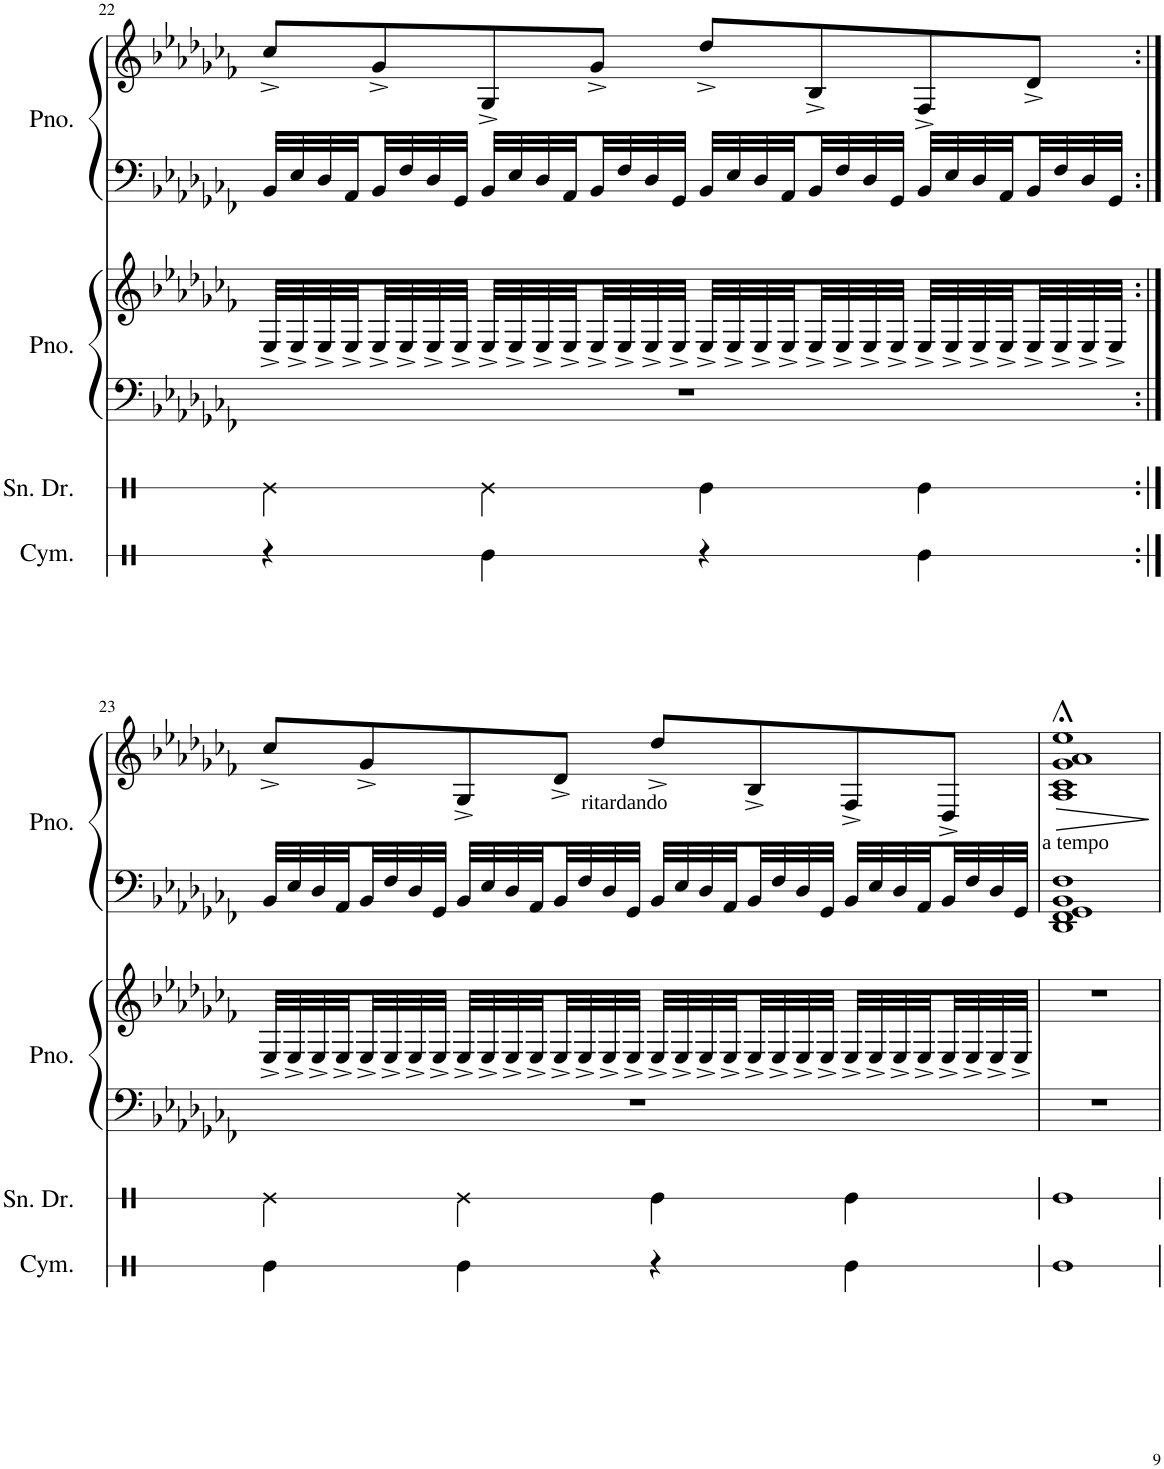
**kern	**kern	**kern	**kern	**kern	**kern	**dynam
*part4	*part3	*part2	*part2	*part1	*part1	*part1
*staff6	*staff5	*staff4	*staff3	*staff2	*staff1	*staff1/2
*I"Cymbal	*I"Snare Drum	*I"Piano	*	*I"Piano	*	*
*I'Cym.	*I'Sn. Dr.	*I'Pno.	*	*I'Pno.	*	*
!!LO:PB:g=z
*clefX	*clefX	*clefF4	*clefG2	*clefF4	*clefG2	*
*k[]	*k[]	*k[b-e-a-d-g-c-f-]	*k[b-e-a-d-g-c-f-]	*k[b-e-a-d-g-c-f-]	*k[b-e-a-d-g-c-f-]	*
*M4/4	*M4/4	*M4/4	*M4/4	*M4/4	*M4/4	*
=22	=22	=22	=22	=22	=22	=22
4r	4Re\	1r	32E-^/LLL	32BB-/LLL	8cc-^/L	.
.	.	.	32E-^/	32E-/	.	.
.	.	.	32E-^/	32D-/	.	.
.	.	.	32E-^/	32AA-/	.	.
.	.	.	32E-^/	32BB-/	8g-^/	.
.	.	.	32E-^/	32F-/	.	.
.	.	.	32E-^/	32D-/	.	.
.	.	.	32E-^/JJJ	32GG-/JJJ	.	.
4Re\	4Re\	.	32E-^/LLL	32BB-/LLL	8G-^/	.
.	.	.	32E-^/	32E-/	.	.
.	.	.	32E-^/	32D-/	.	.
.	.	.	32E-^/	32AA-/	.	.
.	.	.	32E-^/	32BB-/	8g-^/J	.
.	.	.	32E-^/	32F-/	.	.
.	.	.	32E-^/	32D-/	.	.
.	.	.	32E-^/JJJ	32GG-/JJJ	.	.
4r	4Re\	.	32E-^/LLL	32BB-/LLL	8dd-^/L	.
.	.	.	32E-^/	32E-/	.	.
.	.	.	32E-^/	32D-/	.	.
.	.	.	32E-^/	32AA-/	.	.
.	.	.	32E-^/	32BB-/	8B-^/	.
.	.	.	32E-^/	32F-/	.	.
.	.	.	32E-^/	32D-/	.	.
.	.	.	32E-^/JJJ	32GG-/JJJ	.	.
4Re\	4Re\	.	32E-^/LLL	32BB-/LLL	8F-^/	.
.	.	.	32E-^/	32E-/	.	.
.	.	.	32E-^/	32D-/	.	.
.	.	.	32E-^/	32AA-/	.	.
.	.	.	32E-^/	32BB-/	8d-^/J	.
.	.	.	32E-^/	32F-/	.	.
.	.	.	32E-^/	32D-/	.	.
.	.	.	32E-^/JJJ	32GG-/JJJ	.	.
!!LO:LB:g=z
=23:|!	=23:|!	=23:|!	=23:|!	=23:|!	=23:|!	=23:|!
4Re\	4Re\	1r	32E-^/LLL	32BB-/LLL	8cc-^/L	.
.	.	.	32E-^/	32E-/	.	.
.	.	.	32E-^/	32D-/	.	.
.	.	.	32E-^/	32AA-/	.	.
.	.	.	32E-^/	32BB-/	8g-^/	.
.	.	.	32E-^/	32F-/	.	.
.	.	.	32E-^/	32D-/	.	.
.	.	.	32E-^/JJJ	32GG-/JJJ	.	.
4Re\	4Re\	.	32E-^/LLL	32BB-/LLL	8G-^/	.
.	.	.	32E-^/	32E-/	.	.
.	.	.	32E-^/	32D-/	.	.
.	.	.	32E-^/	32AA-/	.	.
!	!	!	!	!	!LO:TX:b:t=ritardando	!
.	.	.	32E-^/	32BB-/	8d-^/J	.
.	.	.	32E-^/	32F-/	.	.
.	.	.	32E-^/	32D-/	.	.
.	.	.	32E-^/JJJ	32GG-/JJJ	.	.
4r	4Re\	.	32E-^/LLL	32BB-/LLL	8dd-^/L	.
.	.	.	32E-^/	32E-/	.	.
.	.	.	32E-^/	32D-/	.	.
.	.	.	32E-^/	32AA-/	.	.
.	.	.	32E-^/	32BB-/	8B-^/	.
.	.	.	32E-^/	32F-/	.	.
.	.	.	32E-^/	32D-/	.	.
.	.	.	32E-^/JJJ	32GG-/JJJ	.	.
4Re\	4Re\	.	32E-^/LLL	32BB-/LLL	8F-^/	.
.	.	.	32E-^/	32E-/	.	.
.	.	.	32E-^/	32D-/	.	.
.	.	.	32E-^/	32AA-/	.	.
.	.	.	32E-^/	32BB-/	8D-^/J	.
.	.	.	32E-^/	32F-/	.	.
.	.	.	32E-^/	32D-/	.	.
.	.	.	32E-^/JJJ	32GG-/JJJ	.	.
=24	=24	=24	=24	=24	=24	=24
!	!	!	!	!	!LO:TX:b:t=a tempo	!
!	!	!	!	!	!	!LO:HP:b
1Re	1Re	1r	1r	1DD- 1FF- 1GG- 1BB- 1F-	1A-;< 1c-;< 1g-;< 1a-;< 1ee-;<	>
.	.	.	.	.	.	]
=	=	=	=	=	=	=
*-	*-	*-	*-	*-	*-	*-
